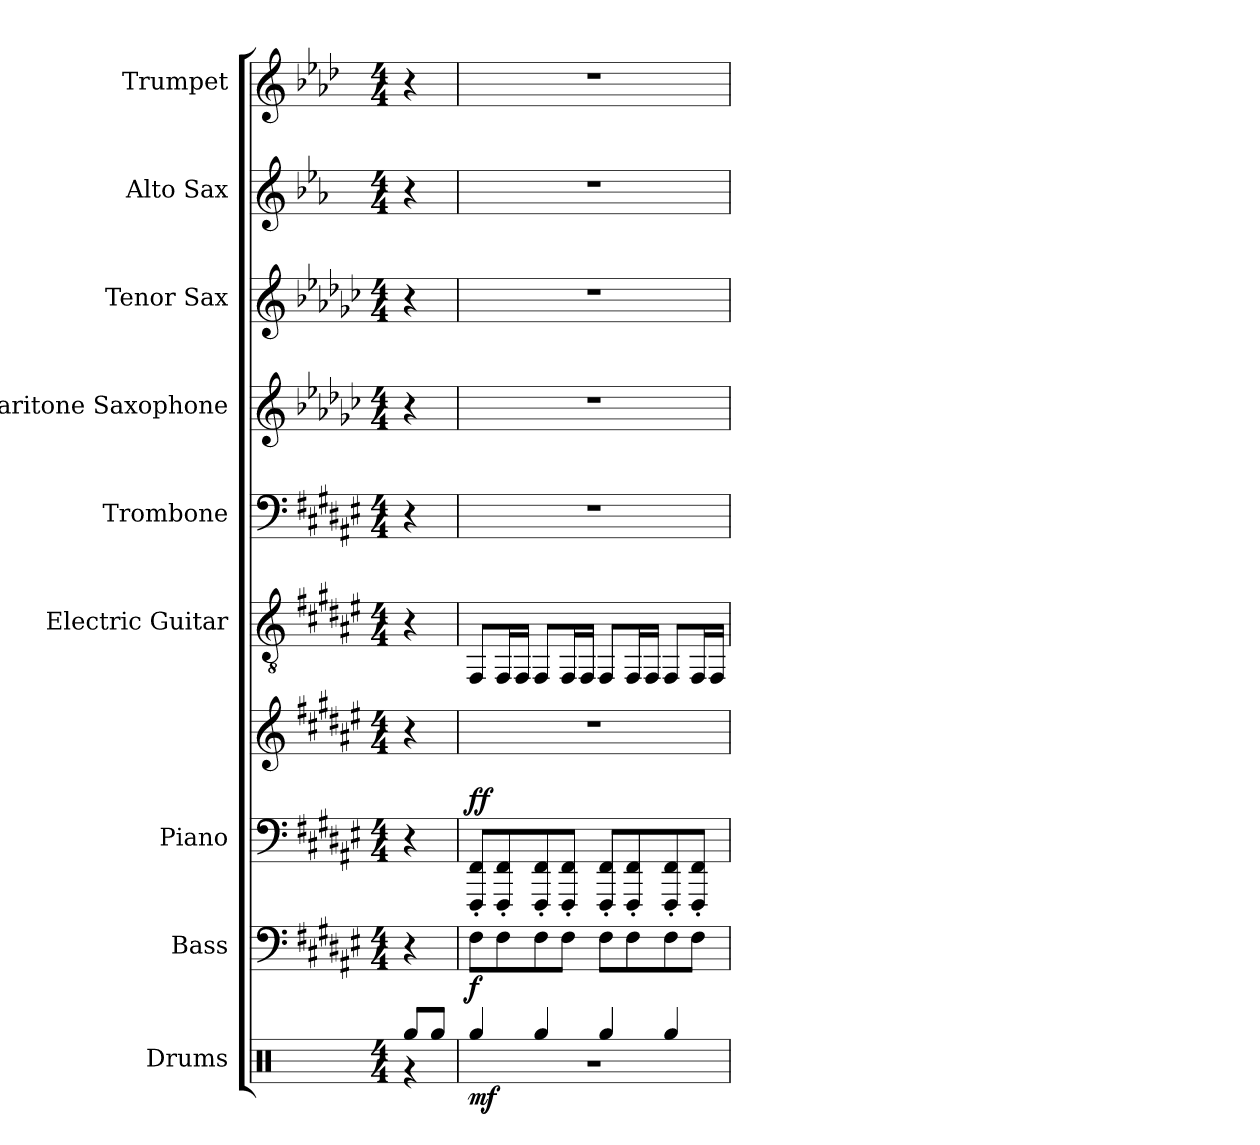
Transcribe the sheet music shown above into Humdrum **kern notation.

**kern	**dynam	**kern	**dynam	**kern	**kern	**dynam	**kern	**kern	**kern	**kern	**kern	**kern
*part9	*part9	*part8	*part8	*part7	*part7	*part7	*part6	*part5	*part4	*part3	*part2	*part1
*staff10	*staff10	*staff9	*staff9	*staff8	*staff7	*staff7/8	*staff6	*staff5	*staff4	*staff3	*staff2	*staff1
*I"Drums	*	*I"Bass	*	*I"Piano	*	*	*I"Electric Guitar	*I"Trombone	*I"Baritone Saxophone	*I"Tenor Sax	*I"Alto Sax	*I"Trumpet
*I'Drums	*	*I'Bass	*	*I'Piano	*	*	*I'El. Guit.	*I'Tbn.	*I'Bar. Sax.	*I'Tenor	*I'Alto	*I'Tpt.
*clefX	*	*clefF4	*	*clefF4	*clefG2	*	*clefGv2	*clefF4	*clefG2	*clefG2	*clefG2	*clefG2
*	*	*ITrd7c12	*	*	*	*	*	*	*ITrd12c21	*ITrd8c14	*ITrd5c9	*ITrd1c2
*k[]	*	*k[f#c#g#d#a#e#]	*	*k[f#c#g#d#a#e#]	*k[f#c#g#d#a#e#]	*	*k[f#c#g#d#a#e#]	*k[f#c#g#d#a#e#]	*k[b-e-a-d-g-c-]	*k[b-e-a-d-g-c-]	*k[b-e-a-d-g-c-]	*k[b-e-a-d-g-c-]
*M4/4	*	*M4/4	*	*M4/4	*M4/4	*	*M4/4	*M4/4	*M4/4	*M4/4	*M4/4	*M4/4
*MM102	*	*MM102	*	*MM102	*MM102	*	*MM102	*MM102	*MM102	*MM102	*MM102	*MM102
=	=	=	=	=	=	=	=	=	=	=	=	=
*^	*	*	*	*	*	*	*	*	*	*	*	*
8Rgg/L	4r	.	4r	.	4r	4r	.	4r	4r	4r	4r	4r	4r
8Rgg/J	.	.	.	.	.	.	.	.	.	.	.	.	.
=1	=1	=1	=1	=1	=1	=1	=1	=1	=1	=1	=1	=1	=1
!	!	!LO:DY:b	!	!LO:DY:b	!	!	!LO:DY:a=2	!	!	!	!	!	!
4Rgg/	1r	mf	8FF#\L	f	8FFF#/' 8FF#/'L	1r	ff	8FF#/L	1r	1r	1r	1r	1r
.	.	.	8FF#\	.	8FFF#/' 8FF#/'	.	.	16FF#/L	.	.	.	.	.
.	.	.	.	.	.	.	.	16FF#/JJ	.	.	.	.	.
4Rgg/	.	.	8FF#\	.	8FFF#/' 8FF#/'	.	.	8FF#/L	.	.	.	.	.
.	.	.	8FF#\J	.	8FFF#/' 8FF#/'J	.	.	16FF#/L	.	.	.	.	.
.	.	.	.	.	.	.	.	16FF#/JJ	.	.	.	.	.
4Rgg/	.	.	8FF#\L	.	8FFF#/' 8FF#/'L	.	.	8FF#/L	.	.	.	.	.
.	.	.	8FF#\	.	8FFF#/' 8FF#/'	.	.	16FF#/L	.	.	.	.	.
.	.	.	.	.	.	.	.	16FF#/JJ	.	.	.	.	.
4Rgg/	.	.	8FF#\	.	8FFF#/' 8FF#/'	.	.	8FF#/L	.	.	.	.	.
.	.	.	8FF#\J	.	8FFF#/' 8FF#/'J	.	.	16FF#/L	.	.	.	.	.
.	.	.	.	.	.	.	.	16FF#/JJ	.	.	.	.	.
*v	*v	*	*	*	*	*	*	*	*	*	*	*	*
=	=	=	=	=	=	=	=	=	=	=	=	=
*-	*-	*-	*-	*-	*-	*-	*-	*-	*-	*-	*-	*-
